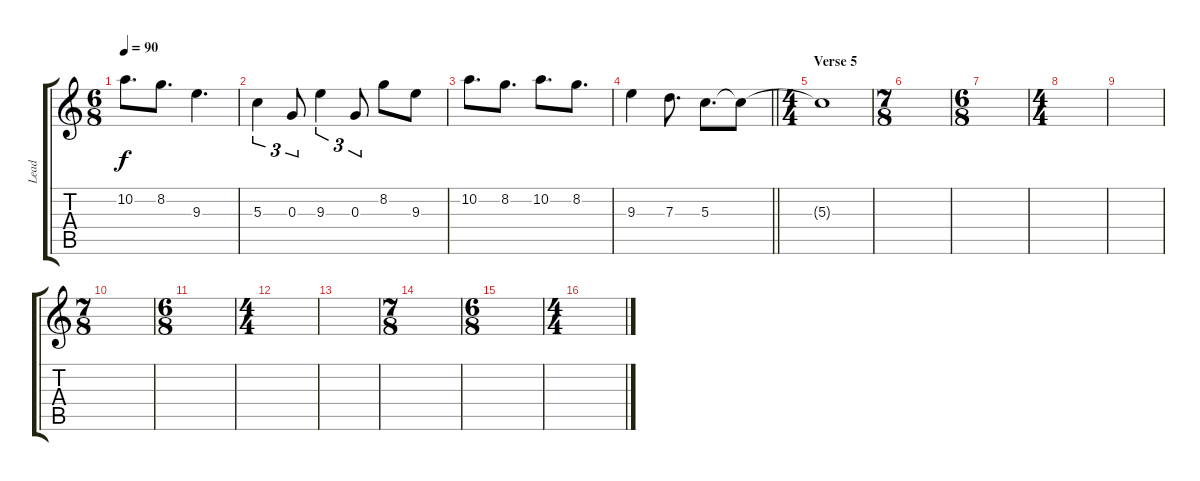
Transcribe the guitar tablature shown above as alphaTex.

\track ("Lead" "Lead") {instrument distortionguitar}
\staff {score tabs}
\tuning (E4 B3 G3 D3 A2 E2) {hide}
\ts (6 8)
\tempo 90
\clef g2
\ks c
10.2.8{d dy f} 8.2.8{d} 9.3.4{d} |
5.3.4{tu (3 2)} 0.3.8{tu (3 2)} 9.3.4{tu (3 2)} 0.3.8{tu (3 2)} 8.2.8 9.3.8 |
10.2.8{d} 8.2.8{d} 10.2.8{d} 8.2.8{d} |
\barLineRight lightlight
9.3.4 7.3.8{d} 5.3.8{d} 5.3{t}.8 |
\ts (4 4)
\section ("" "Verse 5")
5.3{t}.1 |
\ts (7 8)
|
\ts (6 8)
|
\ts (4 4)
|
|
\ts (7 8)
|
\ts (6 8)
|
\ts (4 4)
|
|
\ts (7 8)
|
\ts (6 8)
|
\ts (4 4)
